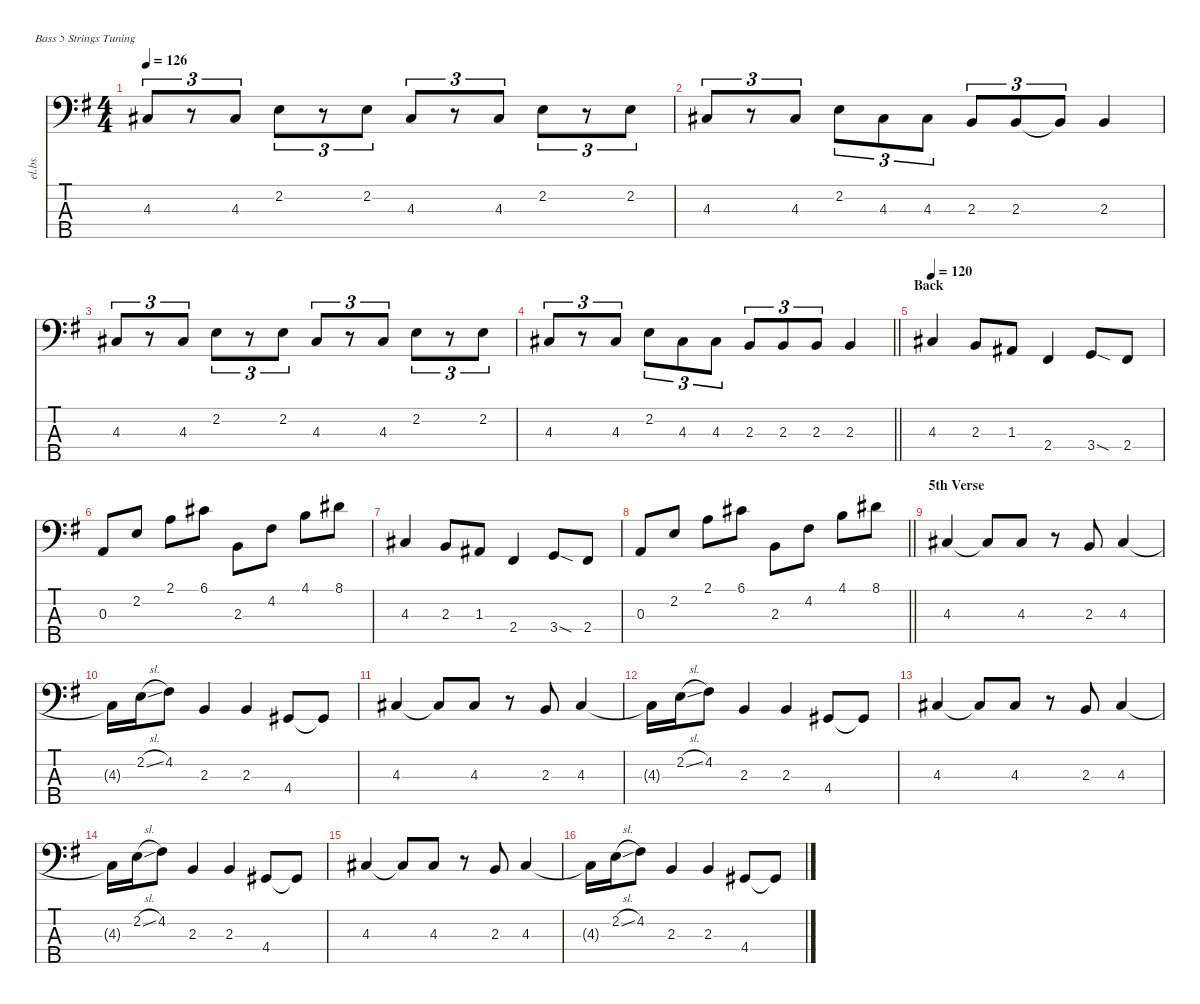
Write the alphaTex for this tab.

\defaultSystemsLayout 4
\hideDynamics
\bracketExtendMode nobrackets
\track ("Bass (Geeze Butler)" "el.bs.") {instrument electricbassfinger}
\staff {score tabs}
\tuning (G2 D2 A1 E1 B0)
\ts (4 4)
\tempo 126
\clef f4
\ks g
4.3{acc #}.8{tu (3 2) dy f} r.8{tu (3 2)} 4.3{acc #}.8{tu (3 2)} 2.2{acc forcenatural}.8{tu (3 2)} r.8{tu (3 2)} 2.2{acc forcenatural}.8{tu (3 2)} 4.3{acc #}.8{tu (3 2)} r.8{tu (3 2)} 4.3{acc #}.8{tu (3 2)} 2.2{acc forcenatural}.8{tu (3 2)} r.8{tu (3 2)} 2.2{acc forcenatural}.8{tu (3 2)} |
4.3{acc #}.8{tu (3 2)} r.8{tu (3 2)} 4.3{acc #}.8{tu (3 2)} 2.2{acc forcenatural}.8{tu (3 2)} 4.3{acc #}.8{tu (3 2)} 4.3{acc #}.8{tu (3 2)} 2.3{acc forcenatural}.8{tu (3 2)} 2.3{acc forcenatural}.8{tu (3 2)} 2.3{t acc forcenatural}.8{tu (3 2)} 2.3{acc forcenatural}.4 |
4.3{acc #}.8{tu (3 2)} r.8{tu (3 2)} 4.3{acc #}.8{tu (3 2)} 2.2{acc forcenatural}.8{tu (3 2)} r.8{tu (3 2)} 2.2{acc forcenatural}.8{tu (3 2)} 4.3{acc #}.8{tu (3 2)} r.8{tu (3 2)} 4.3{acc #}.8{tu (3 2)} 2.2{acc forcenatural}.8{tu (3 2)} r.8{tu (3 2)} 2.2{acc forcenatural}.8{tu (3 2)} |
\barLineRight lightlight
4.3{acc #}.8{tu (3 2)} r.8{tu (3 2)} 4.3{acc #}.8{tu (3 2)} 2.2{acc forcenatural}.8{tu (3 2)} 4.3{acc #}.8{tu (3 2)} 4.3{acc #}.8{tu (3 2)} 2.3{acc forcenatural}.8{tu (3 2)} 2.3{acc forcenatural}.8{tu (3 2)} 2.3{acc forcenatural}.8{tu (3 2)} 2.3{acc forcenatural}.4 |
\section ("" "Back")
\tempo 120
4.3{acc #}.4 2.3{acc forcenatural}.8 1.3{acc #}.8 2.4{acc #}.4 3.4{sod acc forcenatural}.8 2.4{acc #}.8 |
0.3{acc forcenatural}.8 2.2{acc forcenatural}.8 2.1{acc forcenatural}.8 6.1{acc #}.8 2.3{acc forcenatural}.8 4.2{acc #}.8 4.1{acc forcenatural}.8 8.1{acc #}.8 |
4.3{acc #}.4 2.3{acc forcenatural}.8 1.3{acc #}.8 2.4{acc #}.4 3.4{sod acc forcenatural}.8 2.4{acc #}.8 |
\barLineRight lightlight
0.3{acc forcenatural}.8 2.2{acc forcenatural}.8 2.1{acc forcenatural}.8 6.1{acc #}.8 2.3{acc forcenatural}.8 4.2{acc #}.8 4.1{acc forcenatural}.8 8.1{acc #}.8 |
\section ("" "5th Verse")
4.3{acc #}.4 4.3{t acc #}.8 4.3{acc #}.8 r.8 2.3{acc forcenatural}.8 4.3{acc #}.4 |
4.3{t acc #}.16 2.2{sl acc forcenatural}.16 4.2{acc #}.8 2.3{acc forcenatural}.4 2.3{acc forcenatural}.4 4.4{acc #}.8 4.4{t acc #}.8 |
4.3{acc #}.4 4.3{t acc #}.8 4.3{acc #}.8 r.8 2.3{acc forcenatural}.8 4.3{acc #}.4 |
4.3{t acc #}.16 2.2{sl acc forcenatural}.16 4.2{acc #}.8 2.3{acc forcenatural}.4 2.3{acc forcenatural}.4 4.4{acc #}.8 4.4{t acc #}.8 |
4.3{acc #}.4 4.3{t acc #}.8 4.3{acc #}.8 r.8 2.3{acc forcenatural}.8 4.3{acc #}.4 |
4.3{t acc #}.16 2.2{sl acc forcenatural}.16 4.2{acc #}.8 2.3{acc forcenatural}.4 2.3{acc forcenatural}.4 4.4{acc #}.8 4.4{t acc #}.8 |
4.3{acc #}.4 4.3{t acc #}.8 4.3{acc #}.8 r.8 2.3{acc forcenatural}.8 4.3{acc #}.4 |
4.3{t acc #}.16 2.2{sl acc forcenatural}.16 4.2{acc #}.8 2.3{acc forcenatural}.4 2.3{acc forcenatural}.4 4.4{acc #}.8 4.4{t acc #}.8
